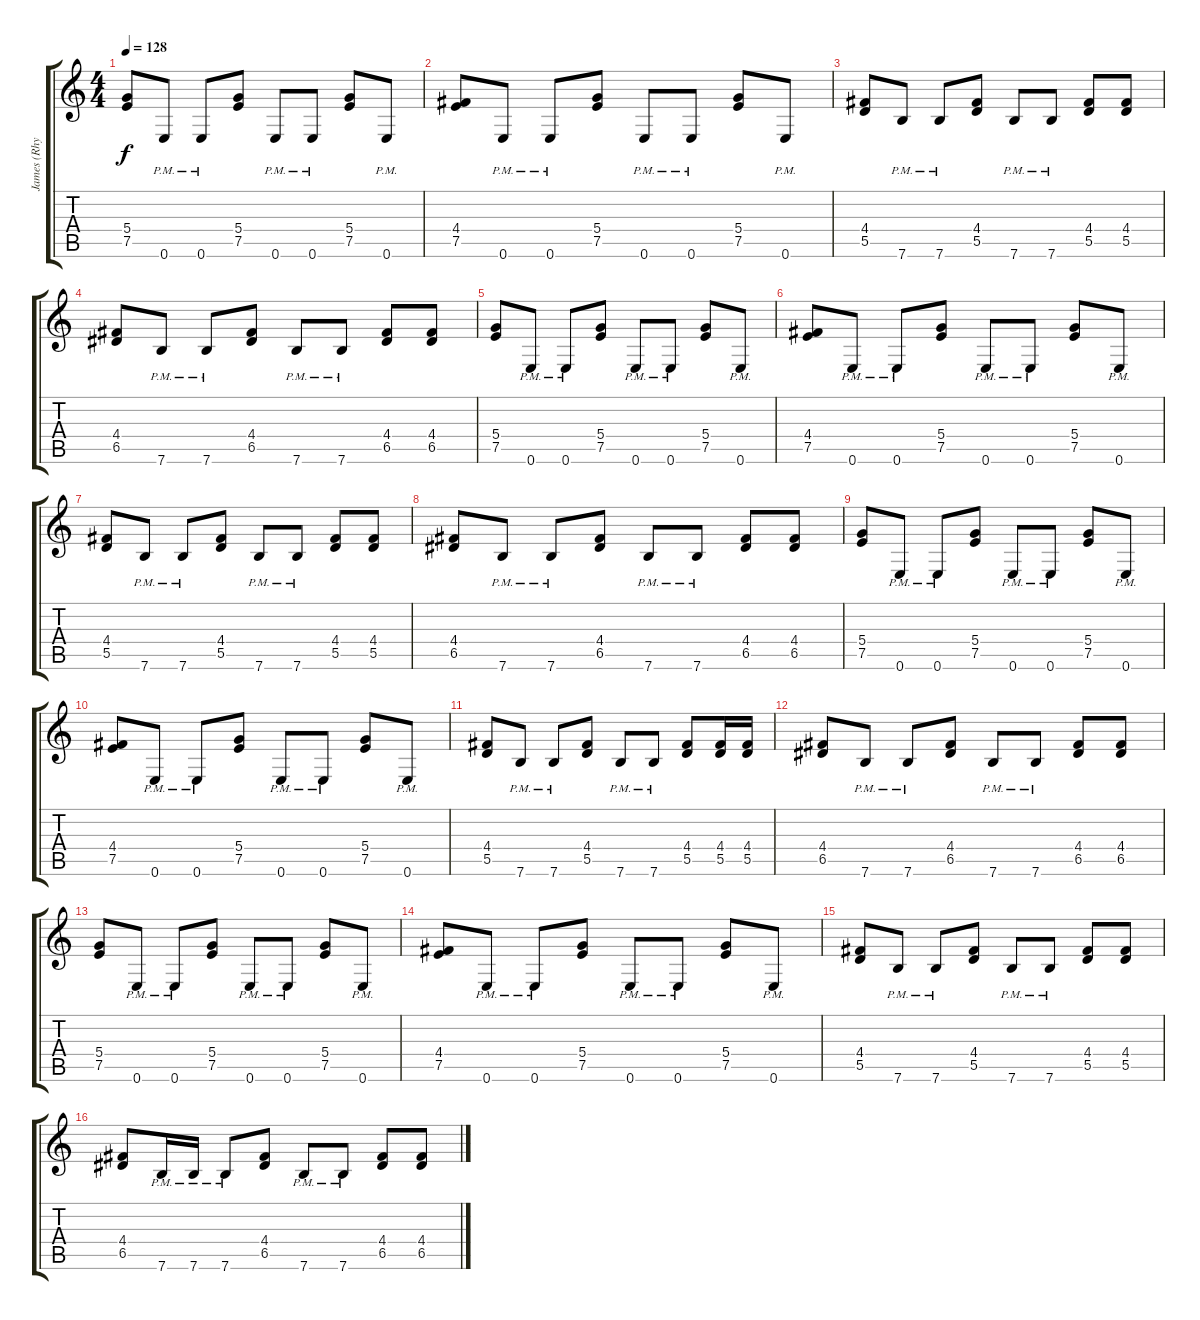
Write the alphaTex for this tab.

\track ("James (Rhythm Guitar)" "James (Rhy") {instrument distortionguitar}
\staff {score tabs}
\tuning (E4 B3 G3 D3 A2 E2) {hide}
\ts (4 4)
\tempo 128
\clef g2
\ks c
(5.4 7.5).8{dy f} 0.6{pm}.8 0.6{pm}.8 (5.4 7.5).8 0.6{pm}.8 0.6{pm}.8 (5.4 7.5).8 0.6{pm}.8 |
(4.4 7.5).8 0.6{pm}.8 0.6{pm}.8 (5.4 7.5).8 0.6{pm}.8 0.6{pm}.8 (5.4 7.5).8 0.6{pm}.8 |
(4.4 5.5).8 7.6{pm}.8 7.6{pm}.8 (4.4 5.5).8 7.6{pm}.8 7.6{pm}.8 (4.4 5.5).8 (4.4 5.5).8 |
(4.4 6.5).8 7.6{pm}.8 7.6{pm}.8 (4.4 6.5).8 7.6{pm}.8 7.6{pm}.8 (4.4 6.5).8 (4.4 6.5).8 |
(5.4 7.5).8 0.6{pm}.8 0.6{pm}.8 (5.4 7.5).8 0.6{pm}.8 0.6{pm}.8 (5.4 7.5).8 0.6{pm}.8 |
(4.4 7.5).8 0.6{pm}.8 0.6{pm}.8 (5.4 7.5).8 0.6{pm}.8 0.6{pm}.8 (5.4 7.5).8 0.6{pm}.8 |
(4.4 5.5).8 7.6{pm}.8 7.6{pm}.8 (4.4 5.5).8 7.6{pm}.8 7.6{pm}.8 (4.4 5.5).8 (4.4 5.5).8 |
(4.4 6.5).8 7.6{pm}.8 7.6{pm}.8 (4.4 6.5).8 7.6{pm}.8 7.6{pm}.8 (4.4 6.5).8 (4.4 6.5).8 |
(5.4 7.5).8 0.6{pm}.8 0.6{pm}.8 (5.4 7.5).8 0.6{pm}.8 0.6{pm}.8 (5.4 7.5).8 0.6{pm}.8 |
(4.4 7.5).8 0.6{pm}.8 0.6{pm}.8 (5.4 7.5).8 0.6{pm}.8 0.6{pm}.8 (5.4 7.5).8 0.6{pm}.8 |
(4.4 5.5).8 7.6{pm}.8 7.6{pm}.8 (4.4 5.5).8 7.6{pm}.8 7.6{pm}.8 (4.4 5.5).8 (4.4 5.5).16 (4.4 5.5).16 |
(4.4 6.5).8 7.6{pm}.8 7.6{pm}.8 (4.4 6.5).8 7.6{pm}.8 7.6{pm}.8 (4.4 6.5).8 (4.4 6.5).8 |
(5.4 7.5).8 0.6{pm}.8 0.6{pm}.8 (5.4 7.5).8 0.6{pm}.8 0.6{pm}.8 (5.4 7.5).8 0.6{pm}.8 |
(4.4 7.5).8 0.6{pm}.8 0.6{pm}.8 (5.4 7.5).8 0.6{pm}.8 0.6{pm}.8 (5.4 7.5).8 0.6{pm}.8 |
(4.4 5.5).8 7.6{pm}.8 7.6{pm}.8 (4.4 5.5).8 7.6{pm}.8 7.6{pm}.8 (4.4 5.5).8 (4.4 5.5).8 |
(4.4 6.5).8 7.6{pm}.16 7.6{pm}.16 7.6{pm}.8 (4.4 6.5).8 7.6{pm}.8 7.6{pm}.8 (4.4 6.5).8 (4.4 6.5).8
